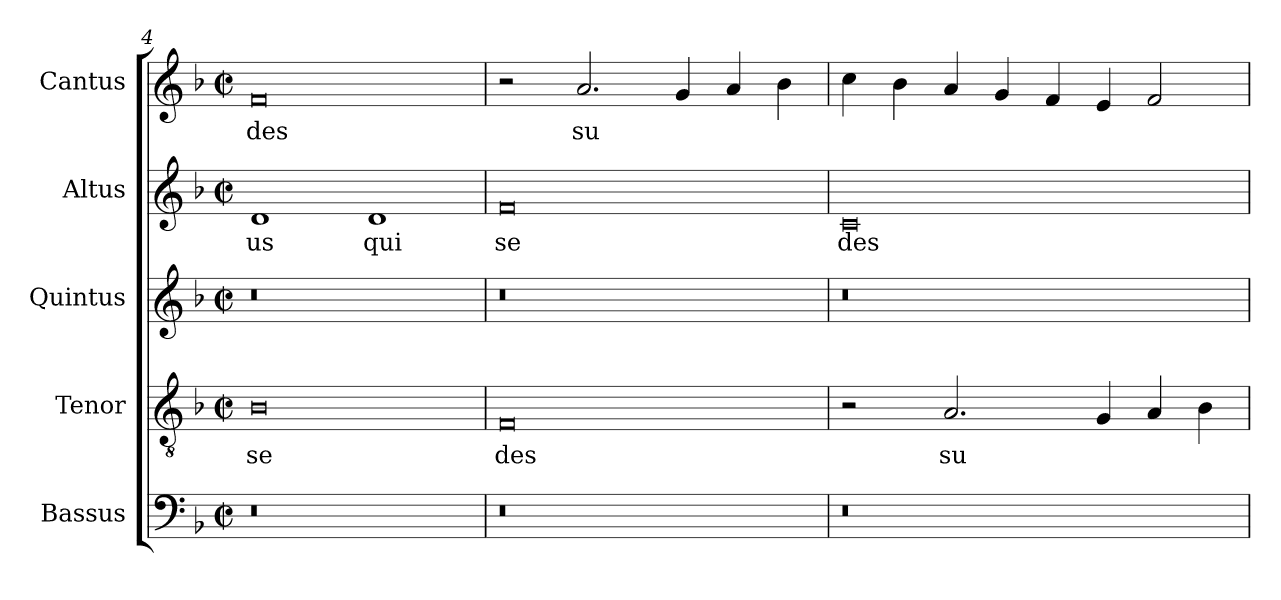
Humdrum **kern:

**kern	**kern	**text	**kern	**kern	**text	**kern	**text
*part5	*part4	*part4	*part3	*part2	*part2	*part1	*part1
*staff5	*staff4	*staff4	*staff3	*staff2	*staff2	*staff1	*staff1
*I"Bassus	*I"Tenor	*	*I"Quintus	*I"Altus	*	*I"Cantus	*
*clefF4	*clefGv2	*	*clefG2	*clefG2	*	*clefG2	*
*k[b-]	*k[b-]	*	*k[b-]	*k[b-]	*	*k[b-]	*
*F:	*F:	*	*F:	*F:	*	*F:	*
*M2/2	*M2/2	*	*M2/2	*M2/2	*	*M2/2	*
*met(c|)	*met(c|)	*	*met(c|)	*met(c|)	*	*met(c|)	*
=4	=4	=4	=4	=4	=4	=4	=4
!	!	!LO:LY:b:cj	!	!	!LO:LY:b:cj	!	!LO:LY:b:cj
0r	0B-	se	0r	1d	us	0f	-des
!	!	!	!	!	!LO:LY:b:cj	!	!
.	.	.	.	1d	qui	.	.
=5	=5	=5	=5	=5	=5	=5	=5
!	!	!LO:LY:b:cj	!	!	!LO:LY:b:cj	!	!
0r	0F	des	0r	0f	se	2r	.
!	!	!	!	!	!	!	!LO:LY:b:cj
.	.	.	.	.	.	2.a/	su-
!	!	!	!	!	!	!	!LO:LY:b:cj
.	.	.	.	.	.	4g/	--
!	!	!	!	!	!	!	!LO:LY:b:cj
.	.	.	.	.	.	4a/	--
!	!	!	!	!	!	!	!LO:LY:b:cj
.	.	.	.	.	.	4b-\	--
=6	=6	=6	=6	=6	=6	=6	=6
!	!	!	!	!	!LO:LY:b:cj	!	!LO:LY:b:cj
0r	2r	.	0r	0c	des	4cc\	--
!	!	!	!	!	!	!	!LO:LY:b:cj
.	.	.	.	.	.	4b-\	--
!	!	!LO:LY:b:cj	!	!	!	!	!LO:LY:b:cj
.	2.A/	su	.	.	.	4a/	--
!	!	!	!	!	!	!	!LO:LY:b:cj
.	.	.	.	.	.	4g/	--
!	!	!	!	!	!	!	!LO:LY:b:cj
.	.	.	.	.	.	4f/	--
!	!	!LO:LY:b:cj	!	!	!	!	!LO:LY:b:cj
.	4G/	.	.	.	.	4e/	--
!	!	!LO:LY:b:cj	!	!	!	!	!LO:LY:b:cj
.	4A/	.	.	.	.	2f/	--
!	!	!LO:LY:b:cj	!	!	!	!	!
.	4B-\	.	.	.	.	.	.
=	=	=	=	=	=	=	=
*-	*-	*-	*-	*-	*-	*-	*-
